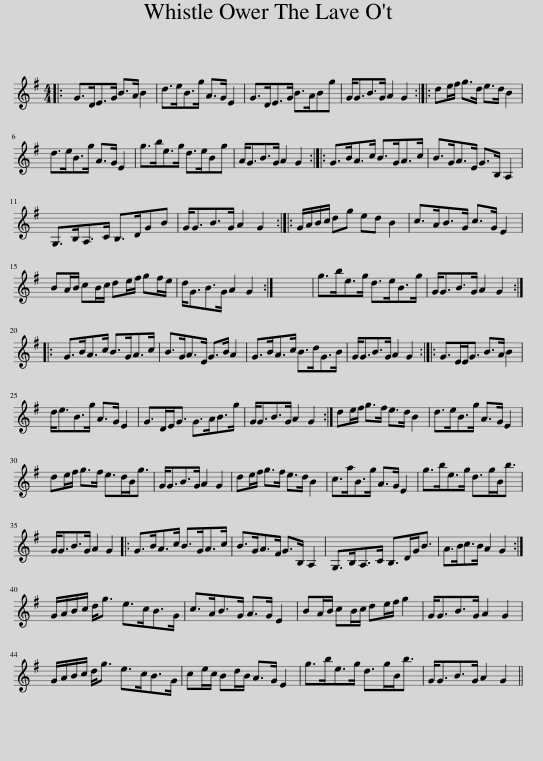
X:1
L:1/8
M:4/4
I:linebreak $
K:G
V:1 treble
V:1
|: G>DE>G B>A B2 | d>eB>g A>G E2 | G>DE>G B>ABg | G<GB>G A2 G2 :: de/f/ g>d e>d B2 |$ %5
 d>eB>g A>G E2 | g>be>g d>eBg | A<GB>G A2 G2 :: G>BA>c B>GA>c | B>GA>E G>B, A,2 |$ %10
 G,>B,A,>C B,>DGB | G<GB>G A2 G2 :: G/A/B/c/ dg ed B2 | c>AB>G c>G E2 |$ BA/B/ cB/c/ de/f/ gf/e/ | %15
 d<GB>G A2 G2 :| x8 | g>be>g d>eB>g | G<GB>G A2 G2 ::$ G>BA>c B>GA>c | %20
 B>GA>E G>B A2 | G>BA>c B>dG>B | G<GB>G A2 G2 :: G>EE<G B>A B2 |$ d<eB>g A>G E2 | %25
 G>DE<G G>AB>g | G<GB>G A2 G2 :| de/f/ g>f e>d B2 | d>eB>g A>G E2 |$ de/f/ g>f e>dB<g | %30
 G<GB>G A2 G2 | de/f/ g>f e>d B2 | c>aB>g A>G E2 | g>be>g d>gB<b |$ G<GB>G A2 G2 |: %35
 G>BA>c B>GA>c | B>GA>F G>B, A,2 | G,>B,A,>C B,>DG<B | A>Bc>B A2 G2 :|$ G/A/B/c/ d<g e>cB>G | %40
 c>AB>G A>G E2 | BA/B/ cB/c/ de/f/ g2 | G<GB>G A2 G2 |$ G/A/B/c/ d<g e>cB>G | ce/c/ Bd/B/ A>G E2 | %45
 g>be>g d>gB<b | G<GB>G A2 G2 || %47
